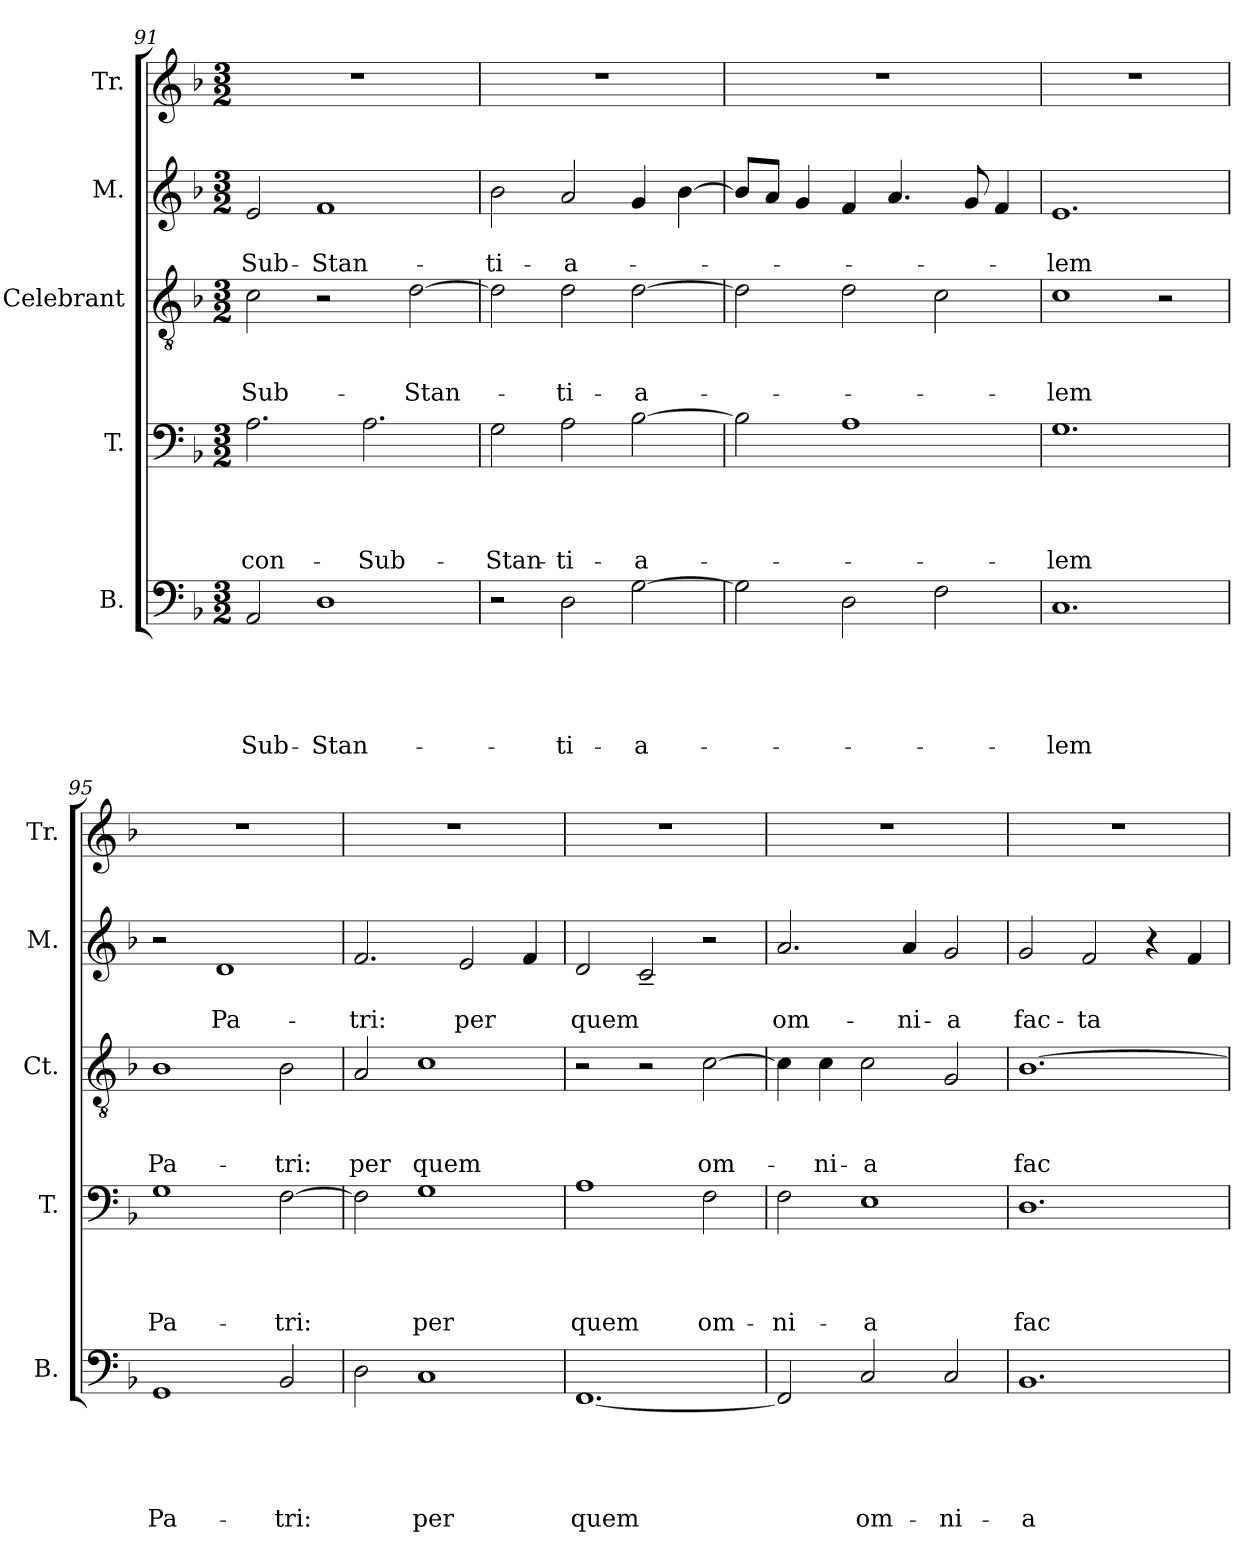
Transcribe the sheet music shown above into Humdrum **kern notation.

**kern	**text	**text	**text	**text	**text	**kern	**text	**text	**text	**text	**kern	**text	**text	**text	**kern	**text	**text	**kern
*part5	*part5	*part5	*part5	*part5	*part5	*part4	*part4	*part4	*part4	*part4	*part3	*part3	*part3	*part3	*part2	*part2	*part2	*part1
*staff5	*staff5	*staff5	*staff5	*staff5	*staff5	*staff4	*staff4	*staff4	*staff4	*staff4	*staff3	*staff3	*staff3	*staff3	*staff2	*staff2	*staff2	*staff1
*I"B.	*	*	*	*	*	*I"T.	*	*	*	*	*I"Celebrant	*	*	*	*I"M.	*	*	*I"Tr.
*I'B.	*	*	*	*	*	*I'T.	*	*	*	*	*I'Ct.	*	*	*	*I'M.	*	*	*I'Tr.
*clefF4	*	*	*	*	*	*clefF4	*	*	*	*	*clefGv2	*	*	*	*clefG2	*	*	*clefG2
*k[b-]	*	*	*	*	*	*k[b-]	*	*	*	*	*k[b-]	*	*	*	*k[b-]	*	*	*k[b-]
*F:	*	*	*	*	*	*F:	*	*	*	*	*F:	*	*	*	*F:	*	*	*F:
*M3/2	*	*	*	*	*	*M3/2	*	*	*	*	*M3/2	*	*	*	*M3/2	*	*	*M3/2
=91	=91	=91	=91	=91	=91	=91	=91	=91	=91	=91	=91	=91	=91	=91	=91	=91	=91	=91
!	!	!	!	!	!LO:LY:b	!	!	!	!	!LO:LY:b	!	!	!	!LO:LY:b	!	!	!LO:LY:b	!
2AA/	.	.	.	.	-Sub-	2.A\	.	.	.	con-	2c\	.	.	-Sub-	2e/	.	-Sub-	1.r
!	!	!	!	!	!LO:LY:b	!	!	!	!	!	!	!	!	!	!	!	!LO:LY:b	!
1D	.	.	.	.	-Stan-	.	.	.	.	.	2r	.	.	.	1f	.	-Stan-	.
!	!	!	!	!	!	!	!	!	!	!LO:LY:b	!	!	!	!	!	!	!	!
.	.	.	.	.	.	2.A\	.	.	.	-Sub-	.	.	.	.	.	.	.	.
!	!	!	!	!	!	!	!	!	!	!	!	!	!	!LO:LY:b	!	!	!	!
.	.	.	.	.	.	.	.	.	.	.	[<2d\	.	.	-Stan-	.	.	.	.
!!LO:LB:g=z
=92	=92	=92	=92	=92	=92	=92	=92	=92	=92	=92	=92	=92	=92	=92	=92	=92	=92	=92
!	!	!	!	!	!	!	!	!	!	!LO:LY:b	!	!	!	!	!	!	!LO:LY:b	!
2r	.	.	.	.	.	2G\	.	.	.	-Stan-	2d\]	.	.	.	2b-\	.	-ti-	1.r
!	!	!	!	!	!LO:LY:b	!	!	!	!	!LO:LY:b	!	!	!	!LO:LY:b	!	!	!LO:LY:b	!
2D\	.	.	.	.	-ti-	2A\	.	.	.	-ti-	2d\	.	.	-ti-	2a/	.	-a-	.
!	!	!	!	!	!LO:LY:b	!	!	!	!	!LO:LY:b	!	!	!	!LO:LY:b	!	!	!	!
[>2G\	.	.	.	.	-a-	[>2B-\	.	.	.	-a-	[>2d\	.	.	-a-	4g/	.	.	.
.	.	.	.	.	.	.	.	.	.	.	.	.	.	.	[>4b-\	.	.	.
=93	=93	=93	=93	=93	=93	=93	=93	=93	=93	=93	=93	=93	=93	=93	=93	=93	=93	=93
2G\]	.	.	.	.	.	2B-\]	.	.	.	.	2d\]	.	.	.	8b-/L]	.	.	1.r
.	.	.	.	.	.	.	.	.	.	.	.	.	.	.	8a/J	.	.	.
.	.	.	.	.	.	.	.	.	.	.	.	.	.	.	4g/	.	.	.
2D\	.	.	.	.	.	1A	.	.	.	.	2d\	.	.	.	4f/	.	.	.
.	.	.	.	.	.	.	.	.	.	.	.	.	.	.	4.a/	.	.	.
2F\	.	.	.	.	.	.	.	.	.	.	2c\	.	.	.	.	.	.	.
.	.	.	.	.	.	.	.	.	.	.	.	.	.	.	8g/	.	.	.
.	.	.	.	.	.	.	.	.	.	.	.	.	.	.	4f/	.	.	.
=94	=94	=94	=94	=94	=94	=94	=94	=94	=94	=94	=94	=94	=94	=94	=94	=94	=94	=94
!	!	!	!	!	!LO:LY:b	!	!	!	!	!LO:LY:b	!	!	!	!LO:LY:b	!	!	!LO:LY:b	!
1.C	.	.	.	.	-lem	1.G	.	.	.	-lem	1c	.	.	-lem	1.e	.	-lem	1.r
.	.	.	.	.	.	.	.	.	.	.	2r	.	.	.	.	.	.	.
=95	=95	=95	=95	=95	=95	=95	=95	=95	=95	=95	=95	=95	=95	=95	=95	=95	=95	=95
!	!	!	!	!	!LO:LY:b	!	!	!	!	!LO:LY:b	!	!	!	!LO:LY:b	!	!	!	!
1GG	.	.	.	.	Pa-	1G	.	.	.	Pa-	1B-	.	.	Pa-	2r	.	.	1.r
!	!	!	!	!	!	!	!	!	!	!	!	!	!	!	!	!	!LO:LY:b	!
.	.	.	.	.	.	.	.	.	.	.	.	.	.	.	1d	.	Pa-	.
!	!	!	!	!	!LO:LY:b	!	!	!	!	!LO:LY:b	!	!	!	!LO:LY:b	!	!	!	!
2BB-/	.	.	.	.	-tri:	[>2F\	.	.	.	-tri:	2B-\	.	.	-tri:	.	.	.	.
=96	=96	=96	=96	=96	=96	=96	=96	=96	=96	=96	=96	=96	=96	=96	=96	=96	=96	=96
!	!	!	!	!	!	!	!	!	!	!	!	!	!	!LO:LY:b	!	!	!LO:LY:b	!
2D\	.	.	.	.	.	2F\]	.	.	.	.	2A/	.	.	per	2.f/	.	-tri:	1.r
!	!	!	!	!	!LO:LY:b	!	!	!	!	!LO:LY:b	!	!	!	!LO:LY:b	!	!	!	!
1C	.	.	.	.	per	1G	.	.	.	per	1c	.	.	quem	.	.	.	.
!	!	!	!	!	!	!	!	!	!	!	!	!	!	!	!	!	!LO:LY:b	!
.	.	.	.	.	.	.	.	.	.	.	.	.	.	.	2e/	.	per	.
.	.	.	.	.	.	.	.	.	.	.	.	.	.	.	4f/	.	.	.
=97	=97	=97	=97	=97	=97	=97	=97	=97	=97	=97	=97	=97	=97	=97	=97	=97	=97	=97
!	!	!	!	!	!LO:LY:b	!	!	!	!	!LO:LY:b	!	!	!	!	!	!	!LO:LY:b	!
[<1.FF	.	.	.	.	quem	1A	.	.	.	quem	2r	.	.	.	2d/	.	quem	1.r
.	.	.	.	.	.	.	.	.	.	.	2r	.	.	.	2c~</	.	.	.
!	!	!	!	!	!	!	!	!	!	!LO:LY:b	!	!	!	!LO:LY:b	!	!	!	!
.	.	.	.	.	.	2F\	.	.	.	om-	[>2c\	.	.	om-	2r	.	.	.
=98	=98	=98	=98	=98	=98	=98	=98	=98	=98	=98	=98	=98	=98	=98	=98	=98	=98	=98
!	!	!	!	!	!	!	!	!	!	!LO:LY:b	!	!	!	!	!	!	!LO:LY:b	!
2FF/]	.	.	.	.	.	2F\	.	.	.	-ni-	4c\]	.	.	.	2.a/	.	om-	1.r
!	!	!	!	!	!	!	!	!	!	!	!	!	!	!LO:LY:b	!	!	!	!
.	.	.	.	.	.	.	.	.	.	.	4c\	.	.	-ni-	.	.	.	.
!	!	!	!	!	!LO:LY:b	!	!	!	!	!LO:LY:b:rj	!	!	!	!LO:LY:b	!	!	!	!
2C/	.	.	.	.	om-	1E	.	.	.	-a	2c\	.	.	-a	.	.	.	.
!	!	!	!	!	!	!	!	!	!	!	!	!	!	!	!	!	!LO:LY:b	!
.	.	.	.	.	.	.	.	.	.	.	.	.	.	.	4a/	.	-ni-	.
!	!	!	!	!	!LO:LY:b	!	!	!	!	!	!	!	!	!	!	!	!LO:LY:b	!
2C/	.	.	.	.	-ni-	.	.	.	.	.	2G/	.	.	.	2g/	.	-a	.
!!LO:PB:g=z
=99	=99	=99	=99	=99	=99	=99	=99	=99	=99	=99	=99	=99	=99	=99	=99	=99	=99	=99
!	!	!	!	!	!LO:LY:b:rj	!	!	!	!	!LO:LY:b	!	!	!	!LO:LY:b	!	!	!LO:LY:b	!LO:N:vis=1
1.BB-	.	.	.	.	-a	1.D	.	.	.	fac-	[>1.B-	.	.	fac-	2g/	.	fac-	1.r
!	!	!	!	!	!	!	!	!	!	!	!	!	!	!	!	!	!LO:LY:b	!
.	.	.	.	.	.	.	.	.	.	.	.	.	.	.	2f/	.	-ta	.
.	.	.	.	.	.	.	.	.	.	.	.	.	.	.	4r	.	.	.
.	.	.	.	.	.	.	.	.	.	.	.	.	.	.	4f/	.	.	.
=	=	=	=	=	=	=	=	=	=	=	=	=	=	=	=	=	=	=
*-	*-	*-	*-	*-	*-	*-	*-	*-	*-	*-	*-	*-	*-	*-	*-	*-	*-	*-
